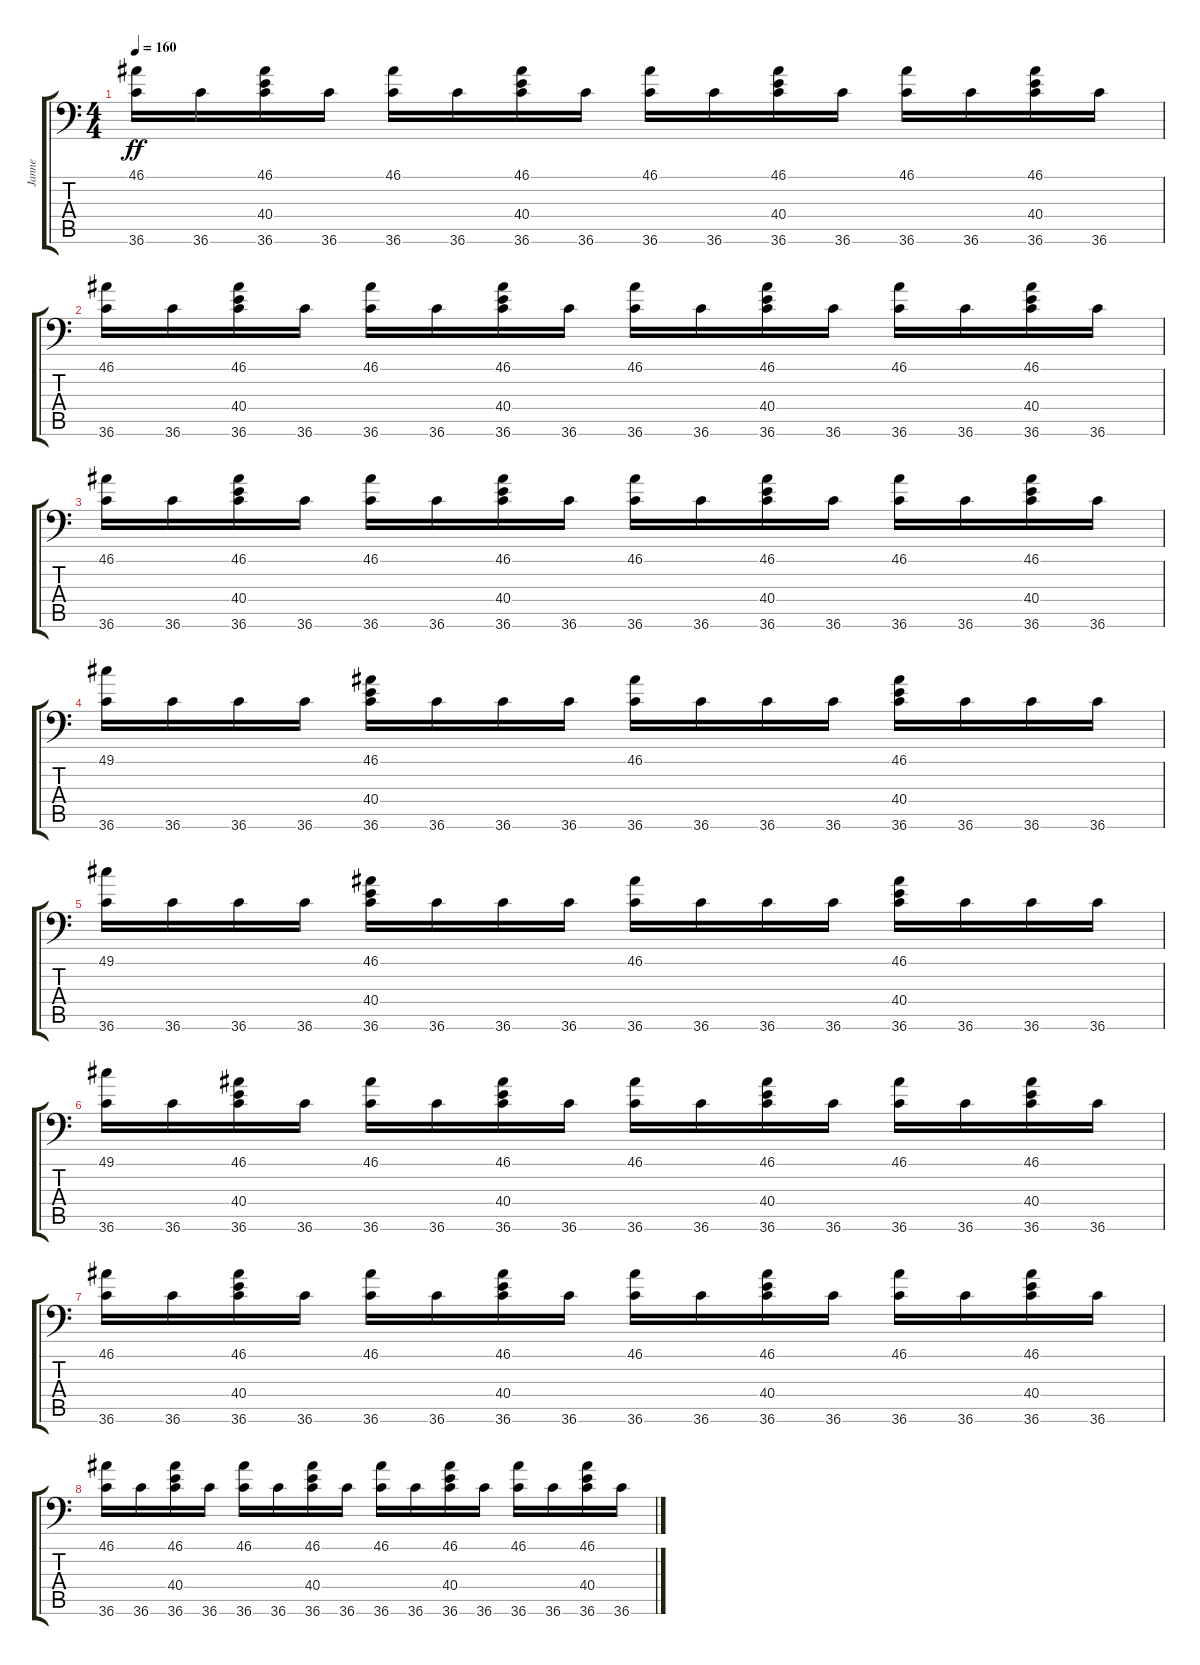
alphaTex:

\track ("Janne" "Janne") {instrument acousticgrandpiano}
\staff {score tabs}
\tuning (C-1 C-1 C-1 C-1 C-1 C-1) {hide}
\ts (4 4)
\tempo 160
\clef f4
\ks c
(46.1 36.6).16{dy ff} 36.6.16 (46.1 40.4 36.6).16 36.6.16 (46.1 36.6).16 36.6.16 (46.1 40.4 36.6).16 36.6.16 (46.1 36.6).16 36.6.16 (46.1 40.4 36.6).16 36.6.16 (46.1 36.6).16 36.6.16 (46.1 40.4 36.6).16 36.6.16 |
(46.1 36.6).16 36.6.16 (46.1 40.4 36.6).16 36.6.16 (46.1 36.6).16 36.6.16 (46.1 40.4 36.6).16 36.6.16 (46.1 36.6).16 36.6.16 (46.1 40.4 36.6).16 36.6.16 (46.1 36.6).16 36.6.16 (46.1 40.4 36.6).16 36.6.16 |
(46.1 36.6).16 36.6.16 (46.1 40.4 36.6).16 36.6.16 (46.1 36.6).16 36.6.16 (46.1 40.4 36.6).16 36.6.16 (46.1 36.6).16 36.6.16 (46.1 40.4 36.6).16 36.6.16 (46.1 36.6).16 36.6.16 (46.1 40.4 36.6).16 36.6.16 |
(49.1 36.6).16 36.6.16 36.6.16 36.6.16 (46.1 40.4 36.6).16 36.6.16 36.6.16 36.6.16 (46.1 36.6).16 36.6.16 36.6.16 36.6.16 (46.1 40.4 36.6).16 36.6.16 36.6.16 36.6.16 |
(49.1 36.6).16 36.6.16 36.6.16 36.6.16 (46.1 40.4 36.6).16 36.6.16 36.6.16 36.6.16 (46.1 36.6).16 36.6.16 36.6.16 36.6.16 (46.1 40.4 36.6).16 36.6.16 36.6.16 36.6.16 |
(49.1 36.6).16 36.6.16 (46.1 40.4 36.6).16 36.6.16 (46.1 36.6).16 36.6.16 (46.1 40.4 36.6).16 36.6.16 (46.1 36.6).16 36.6.16 (46.1 40.4 36.6).16 36.6.16 (46.1 36.6).16 36.6.16 (46.1 40.4 36.6).16 36.6.16 |
(46.1 36.6).16 36.6.16 (46.1 40.4 36.6).16 36.6.16 (46.1 36.6).16 36.6.16 (46.1 40.4 36.6).16 36.6.16 (46.1 36.6).16 36.6.16 (46.1 40.4 36.6).16 36.6.16 (46.1 36.6).16 36.6.16 (46.1 40.4 36.6).16 36.6.16 |
(46.1 36.6).16 36.6.16 (46.1 40.4 36.6).16 36.6.16 (46.1 36.6).16 36.6.16 (46.1 40.4 36.6).16 36.6.16 (46.1 36.6).16 36.6.16 (46.1 40.4 36.6).16 36.6.16 (46.1 36.6).16 36.6.16 (46.1 40.4 36.6).16 36.6.16
